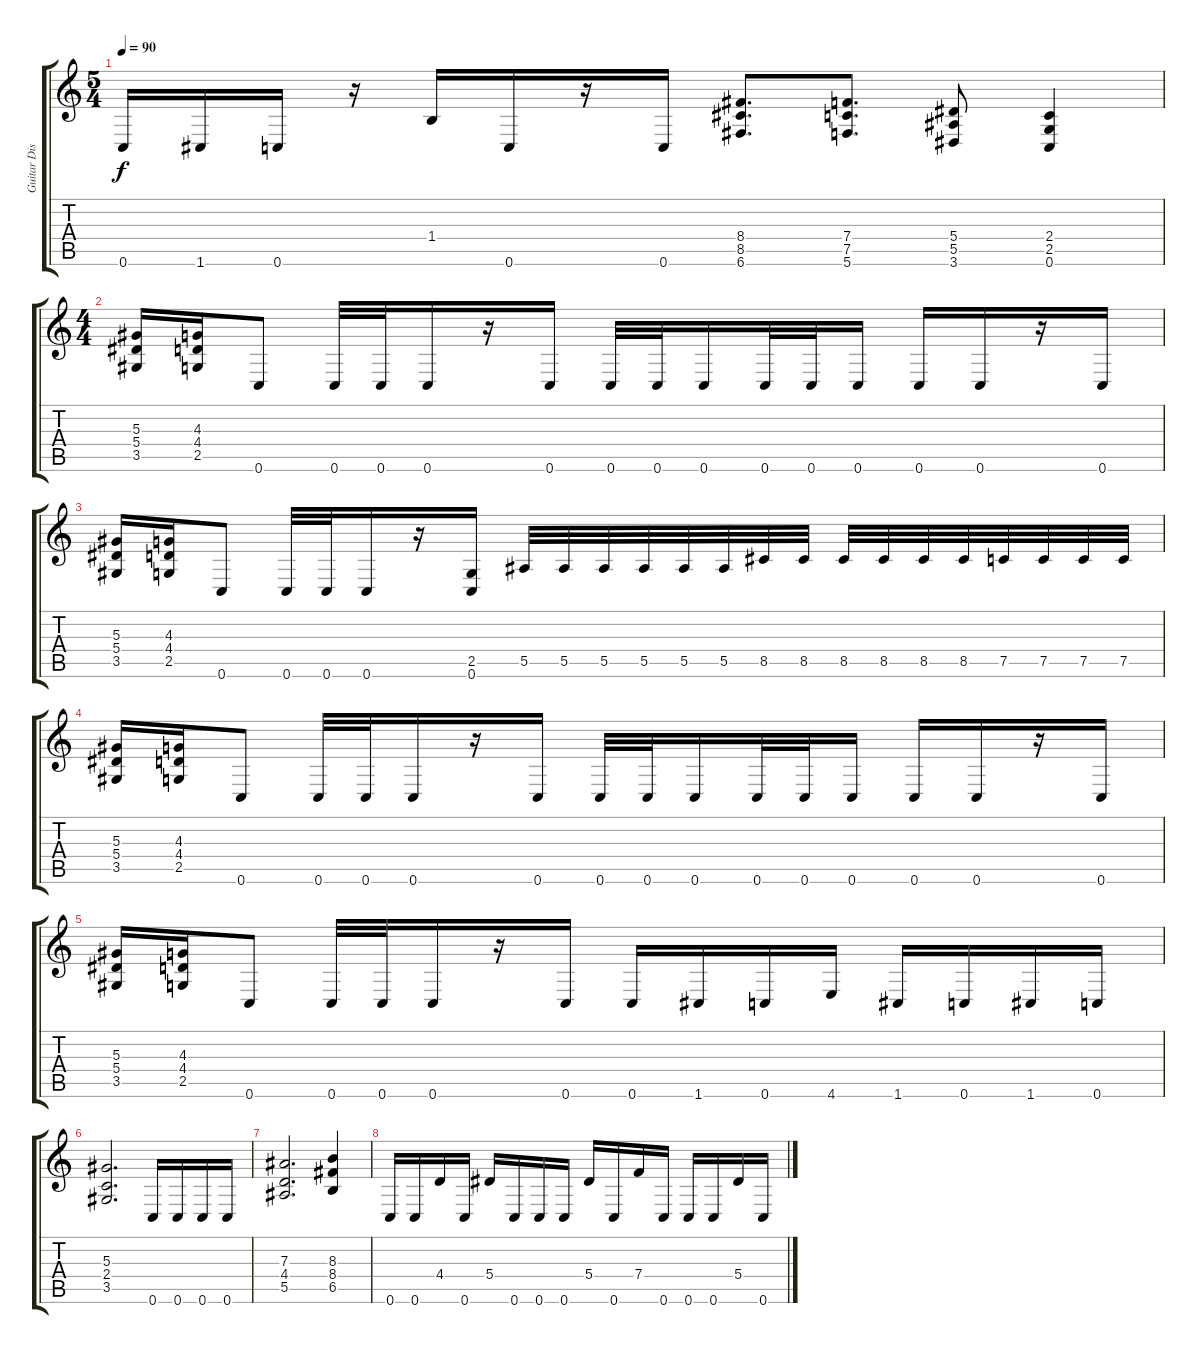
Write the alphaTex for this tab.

\track ("Guitar Dist 2" "Guitar Dis") {instrument distortionguitar}
\staff {score tabs}
\tuning (C4 G3 Eb3 Bb2 F2 C2) {hide}
\ts (5 4)
\tempo 90
\clef g2
\ks c
0.6.16{dy f} 1.6.16 0.6.16 r.16 1.4.16 0.6.16 r.16 0.6.16 (8.4 8.5 6.6).8{d} (7.4 7.5 5.6).8{d} (5.4 5.5 3.6).8 (2.4 2.5 0.6).4 |
\ts (4 4)
(5.3 5.4 3.5).16 (4.3 4.4 2.5).16 0.6.8 0.6.32 0.6.32 0.6.16 r.16 0.6.16 0.6.32 0.6.32 0.6.16 0.6.32 0.6.32 0.6.16 0.6.16 0.6.16 r.16 0.6.16 |
(5.3 5.4 3.5).16 (4.3 4.4 2.5).16 0.6.8 0.6.32 0.6.32 0.6.16 r.16 (2.5 0.6).16 5.5.32 5.5.32 5.5.32 5.5.32 5.5.32 5.5.32 8.5.32 8.5.32 8.5.32 8.5.32 8.5.32 8.5.32 7.5.32 7.5.32 7.5.32 7.5.32 |
(5.3 5.4 3.5).16 (4.3 4.4 2.5).16 0.6.8 0.6.32 0.6.32 0.6.16 r.16 0.6.16 0.6.32 0.6.32 0.6.16 0.6.32 0.6.32 0.6.16 0.6.16 0.6.16 r.16 0.6.16 |
(5.3 5.4 3.5).16 (4.3 4.4 2.5).16 0.6.8 0.6.32 0.6.32 0.6.16 r.16 0.6.16 0.6.16 1.6.16 0.6.16 4.6.16 1.6.16 0.6.16 1.6.16 0.6.16 |
(5.3 2.4 3.5).2{d} 0.6.16 0.6.16 0.6.16 0.6.16 |
(7.3 4.4 5.5).2{d} (8.3 8.4 6.5).4 |
0.6.16 0.6.16 4.4.16 0.6.16 5.4.16 0.6.16 0.6.16 0.6.16 5.4.16 0.6.16 7.4.16 0.6.16 0.6.16 0.6.16 5.4.16 0.6.16
